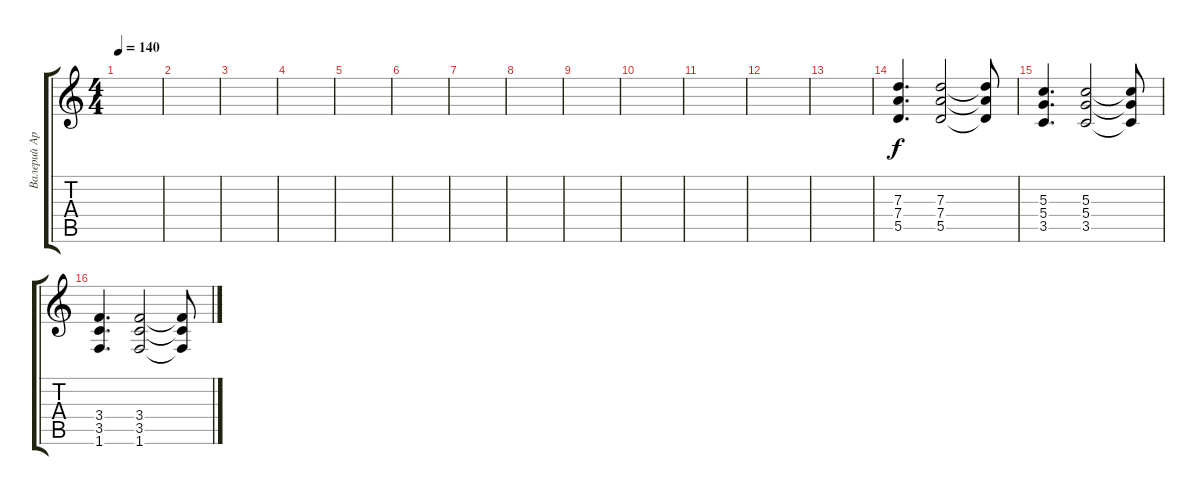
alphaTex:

\track ("Валерий Аркадин" "Валерий Ар") {instrument distortionguitar}
\staff {score tabs}
\tuning (E4 B3 G3 D3 A2 E2) {hide}
\ts (4 4)
\tempo 140
\clef g2
\ks c
|
|
|
|
|
|
|
|
|
|
|
|
|
(7.3 7.4 5.5).4{d} (7.3 7.4 5.5).2 (7.3{t} 7.4{t} 5.5{t}).8 |
(5.3 5.4 3.5).4{d} (5.3 5.4 3.5).2 (5.3{t} 5.4{t} 3.5{t}).8 |
(3.4 3.5 1.6).4{d} (3.4 3.5 1.6).2 (3.4{t} 3.5{t} 1.6{t}).8
